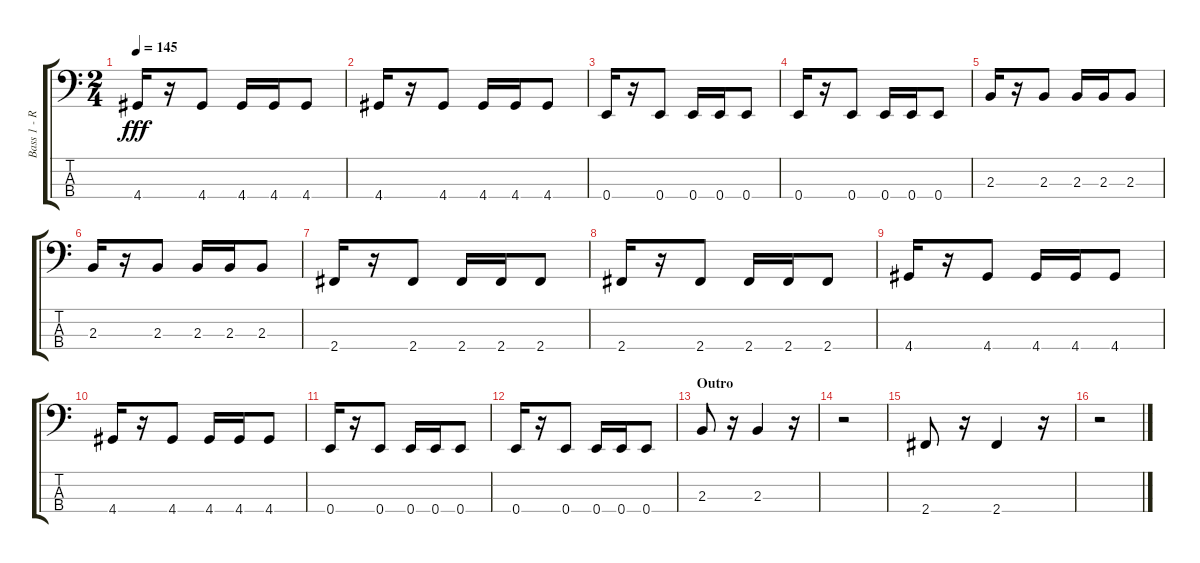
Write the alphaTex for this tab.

\track ("Bass 1 - Rod" "Bass 1 - R") {instrument electricbasspick}
\staff {score tabs}
\tuning (G2 D2 A1 E1) {hide}
\ts (2 4)
\tempo 145
\clef f4
\ks c
4.4.16{dy fff} r.16 4.4.8 4.4.16 4.4.16 4.4.8 |
4.4.16 r.16 4.4.8 4.4.16 4.4.16 4.4.8 |
0.4.16 r.16 0.4.8 0.4.16 0.4.16 0.4.8 |
0.4.16 r.16 0.4.8 0.4.16 0.4.16 0.4.8 |
2.3.16 r.16 2.3.8 2.3.16 2.3.16 2.3.8 |
2.3.16 r.16 2.3.8 2.3.16 2.3.16 2.3.8 |
2.4.16 r.16 2.4.8 2.4.16 2.4.16 2.4.8 |
2.4.16 r.16 2.4.8 2.4.16 2.4.16 2.4.8 |
4.4.16 r.16 4.4.8 4.4.16 4.4.16 4.4.8 |
4.4.16 r.16 4.4.8 4.4.16 4.4.16 4.4.8 |
0.4.16 r.16 0.4.8 0.4.16 0.4.16 0.4.8 |
0.4.16 r.16 0.4.8 0.4.16 0.4.16 0.4.8 |
\section ("" "Outro")
2.3.8 r.16 2.3.4 r.16 |
r.2 |
2.4.8 r.16 2.4.4 r.16 |
r.2
